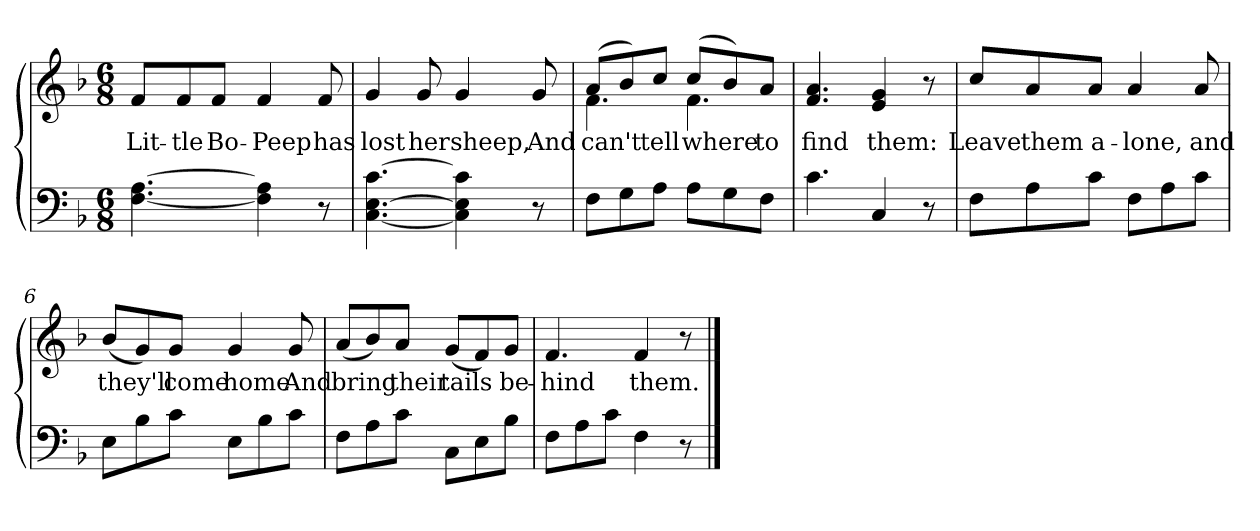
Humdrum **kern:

**kern	**kern	**text
*part1	*part1	*part1
*staff2	*staff1	*staff1
*clefF4	*clefG2	*
*k[b-]	*k[b-]	*
*F:	*F:	*
*M6/8	*M6/8	*
=1	=1	=1
!	!	!LO:LY:b
[4.F\ [4.A\	8f/L	Lit-
!	!	!LO:LY:b
.	8f/	-tle
!	!	!LO:LY:b
.	8f/J	Bo-
!	!	!LO:LY:b
4F\] 4A\]	4f/	-Peep
!	!	!LO:LY:b
8r	8f/	has
=2	=2	=2
!	!	!LO:LY:b
[4.C\ [4.E\ [4.c\	4g/	lost
!	!	!LO:LY:b
.	8g/	her
!	!	!LO:LY:b
4C\] 4E\] 4c\]	4g/	sheep,
!	!	!LO:LY:b
8r	8g/	And
!!LO:LB:g=z
=3	=3	=3
!	!	!LO:LY:b
*	*^	*
8F\L	(>8a/L	4.f\	can't
8G\	8b-/)	.	.
!	!	!	!LO:LY:b
8A\J	8cc/J	.	tell
!	!	!	!LO:LY:b
8A\L	(>8cc/L	4.f\	where
8G\	8b-/)	.	.
!	!	!	!LO:LY:b
8F\J	8a/J	.	to
*	*v	*v	*
=4	=4	=4
!	!	!LO:LY:b
4.c\	4.f/ 4.a/	find
!	!	!LO:LY:b
4C/	4e/ 4g/	them:
8r	8r	.
=5	=5	=5
!	!	!LO:LY:b
8F\L	8cc/L	Leave
!	!	!LO:LY:b
8A\	8a/	them
!	!	!LO:LY:b
8c\J	8a/J	a-
!	!	!LO:LY:b
8F\L	4a/	-lone,
8A\	.	.
!	!	!LO:LY:b
8c\J	8a/	and
!!LO:LB:g=z
=6	=6	=6
!	!	!LO:LY:b
8E\L	(<8b-/L	they'll
8B-\	8g/)	.
!	!	!LO:LY:b
8c\J	8g/J	come
!	!	!LO:LY:b
8E\L	4g/	home
8B-\	.	.
!	!	!LO:LY:b
8c\J	8g/	And
=7	=7	=7
!	!	!LO:LY:b
8F\L	(<8a/L	bring
8A\	8b-/)	.
!	!	!LO:LY:b
8c\J	8a/J	their
!	!	!LO:LY:b
8C\L	(<8g/L	tails
8E\	8f/)	.
!	!	!LO:LY:b
8B-\J	8g/J	be-
=8	=8	=8
!	!	!LO:LY:b
8F\L	4.f/	-hind
8A\	.	.
8c\J	.	.
!	!	!LO:LY:b
4F\	4f/	them.
8r	8r	.
==	==	==
*-	*-	*-
